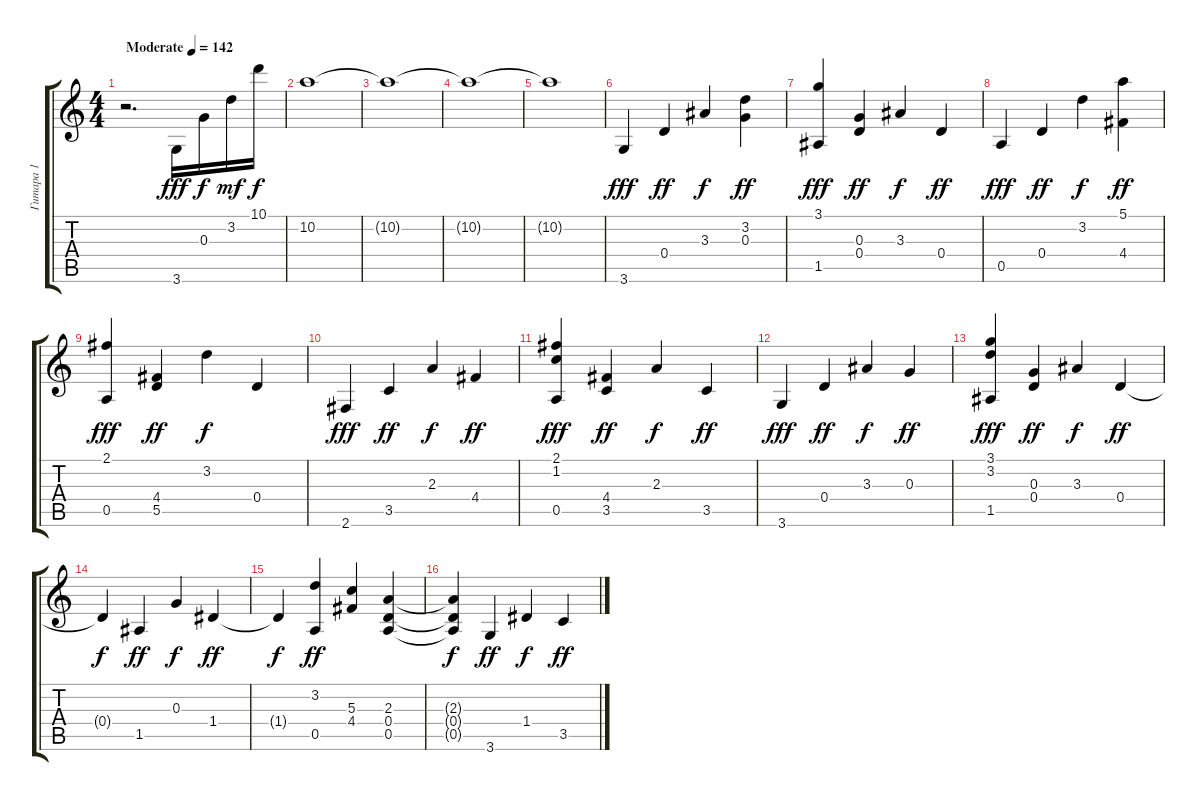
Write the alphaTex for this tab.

\track ("Гитара 1" "Гитара 1") {instrument acousticguitarsteel}
\staff {score tabs}
\tuning (E4 B3 G3 D3 A2 E2) {hide}
\ts (4 4)
\tempo (142 "Moderate")
\clef g2
\ks c
r.2{d dy fff instrument acousticguitarsteel} 3.6.16 0.3.16{dy f} 3.2.16{dy mf} 10.1.16{dy f} |
10.2.1 |
10.2{t}.1 |
10.2{t}.1 |
10.2{t}.1 |
3.6.4{dy fff} 0.4.4{dy ff} 3.3.4{dy f} (3.2 0.3).4{dy ff} |
(3.1 1.5).4{dy fff} (0.3 0.4).4{dy ff} 3.3.4{dy f} 0.4.4{dy ff} |
0.5.4{dy fff} 0.4.4{dy ff} 3.2.4{dy f} (5.1 4.4).4{dy ff} |
(2.1 0.5).4{dy fff} (4.4 5.5).4{dy ff} 3.2.4{dy f} 0.4.4 |
2.6.4{dy fff} 3.5.4{dy ff} 2.3.4{dy f} 4.4.4{dy ff} |
(2.1 1.2 0.5).4{dy fff} (4.4 3.5).4{dy ff} 2.3.4{dy f} 3.5.4{dy ff} |
3.6.4{dy fff} 0.4.4{dy ff} 3.3.4{dy f} 0.3.4{dy ff} |
(3.1 3.2 1.5).4{dy fff} (0.3 0.4).4{dy ff} 3.3.4{dy f} 0.4.4{dy ff} |
0.4{t}.4{dy f} 1.5.4{dy ff} 0.3.4{dy f} 1.4.4{dy ff} |
1.4{t}.4{dy f} (3.2 0.5).4{dy ff} (5.3 4.4).4 (2.3 0.4 0.5).4 |
(2.3{t} 0.4{t} 0.5{t}).4{dy f} 3.6.4{dy ff} 1.4.4{dy f} 3.5.4{dy ff}
